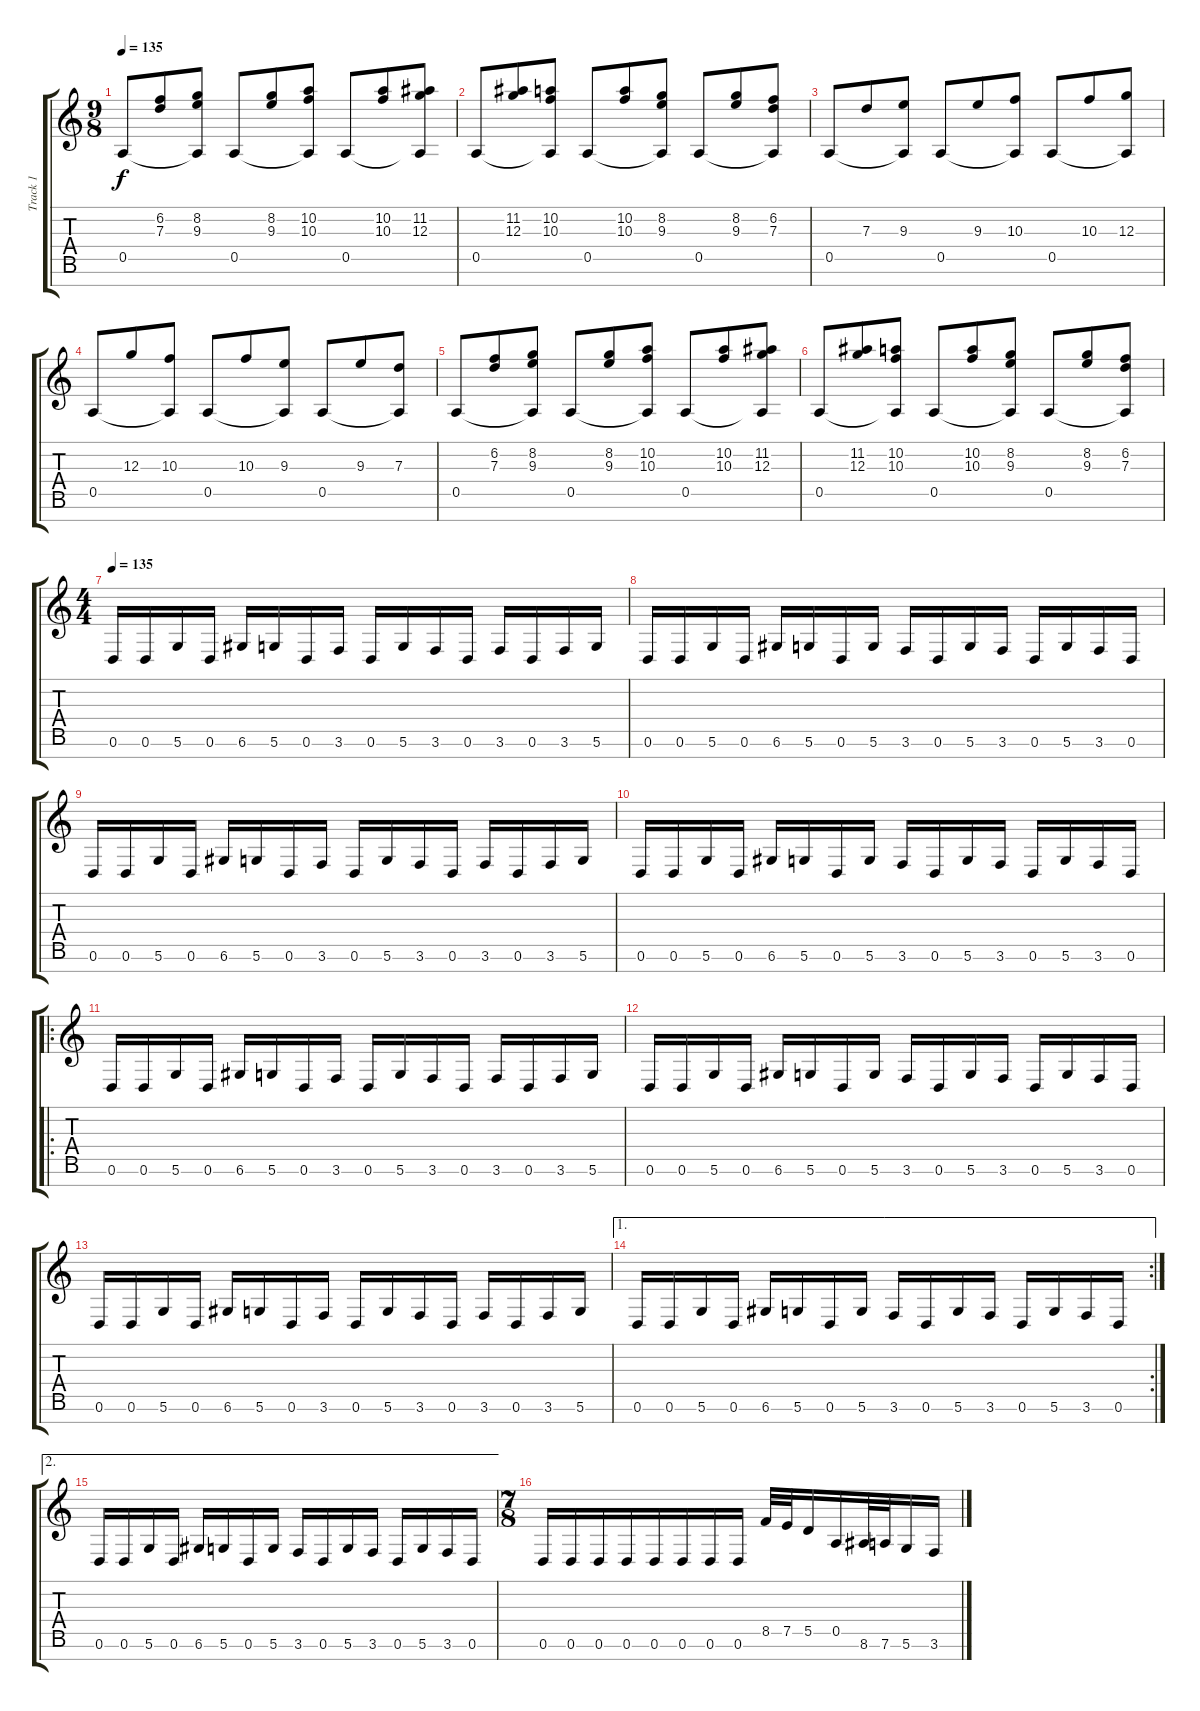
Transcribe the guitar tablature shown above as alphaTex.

\track ("Track 1" "Track 1") {instrument acousticguitarsteel}
\staff {score tabs}
\tuning (E4 B3 G3 D3 A2 D2 B1) {hide}
\ts (9 8)
\tempo 135
\clef g2
\ks c
0.5.8{dy f} (6.2 7.3).8 (8.2 9.3 0.5{t}).8 0.5.8 (8.2 9.3).8 (10.2 10.3 0.5{t}).8 0.5.8 (10.2 10.3).8 (11.2 12.3 0.5{t}).8 |
0.5.8 (11.2 12.3).8 (10.2 10.3 0.5{t}).8 0.5.8 (10.2 10.3).8 (8.2 9.3 0.5{t}).8 0.5.8 (8.2 9.3).8 (6.2 7.3 0.5{t}).8 |
0.5.8 7.3.8 (9.3 0.5{t}).8 0.5.8 9.3.8 (10.3 0.5{t}).8 0.5.8 10.3.8 (12.3 0.5{t}).8 |
0.5.8 12.3.8 (10.3 0.5{t}).8 0.5.8 10.3.8 (9.3 0.5{t}).8 0.5.8 9.3.8 (7.3 0.5{t}).8 |
0.5.8 (6.2 7.3).8 (8.2 9.3 0.5{t}).8 0.5.8 (8.2 9.3).8 (10.2 10.3 0.5{t}).8 0.5.8 (10.2 10.3).8 (11.2 12.3 0.5{t}).8 |
0.5.8 (11.2 12.3).8 (10.2 10.3 0.5{t}).8 0.5.8 (10.2 10.3).8 (8.2 9.3 0.5{t}).8 0.5.8 (8.2 9.3).8 (6.2 7.3 0.5{t}).8 |
\ts (4 4)
\tempo 135
0.6.16{instrument distortionguitar} 0.6.16 5.6.16 0.6.16 6.6.16 5.6.16 0.6.16 3.6.16 0.6.16 5.6.16 3.6.16 0.6.16 3.6.16 0.6.16 3.6.16 5.6.16 |
0.6.16 0.6.16 5.6.16 0.6.16 6.6.16 5.6.16 0.6.16 5.6.16 3.6.16 0.6.16 5.6.16 3.6.16 0.6.16 5.6.16 3.6.16 0.6.16 |
0.6.16 0.6.16 5.6.16 0.6.16 6.6.16 5.6.16 0.6.16 3.6.16 0.6.16 5.6.16 3.6.16 0.6.16 3.6.16 0.6.16 3.6.16 5.6.16 |
0.6.16 0.6.16 5.6.16 0.6.16 6.6.16 5.6.16 0.6.16 5.6.16 3.6.16 0.6.16 5.6.16 3.6.16 0.6.16 5.6.16 3.6.16 0.6.16 |
\ro
0.6.16 0.6.16 5.6.16 0.6.16 6.6.16 5.6.16 0.6.16 3.6.16 0.6.16 5.6.16 3.6.16 0.6.16 3.6.16 0.6.16 3.6.16 5.6.16 |
0.6.16 0.6.16 5.6.16 0.6.16 6.6.16 5.6.16 0.6.16 5.6.16 3.6.16 0.6.16 5.6.16 3.6.16 0.6.16 5.6.16 3.6.16 0.6.16 |
0.6.16 0.6.16 5.6.16 0.6.16 6.6.16 5.6.16 0.6.16 3.6.16 0.6.16 5.6.16 3.6.16 0.6.16 3.6.16 0.6.16 3.6.16 5.6.16 |
\ae 1
\rc 2
0.6.16 0.6.16 5.6.16 0.6.16 6.6.16 5.6.16 0.6.16 5.6.16 3.6.16 0.6.16 5.6.16 3.6.16 0.6.16 5.6.16 3.6.16 0.6.16 |
\ae 2
0.6.16 0.6.16 5.6.16 0.6.16 6.6.16 5.6.16 0.6.16 5.6.16 3.6.16 0.6.16 5.6.16 3.6.16 0.6.16 5.6.16 3.6.16 0.6.16 |
\ts (7 8)
0.6.16{instrument distortionguitar} 0.6.16 0.6.16 0.6.16 0.6.16 0.6.16 0.6.16 0.6.16 8.5.32 7.5.32 5.5.16 0.5.16 8.6.32 7.6.32 5.6.16 3.6.16
